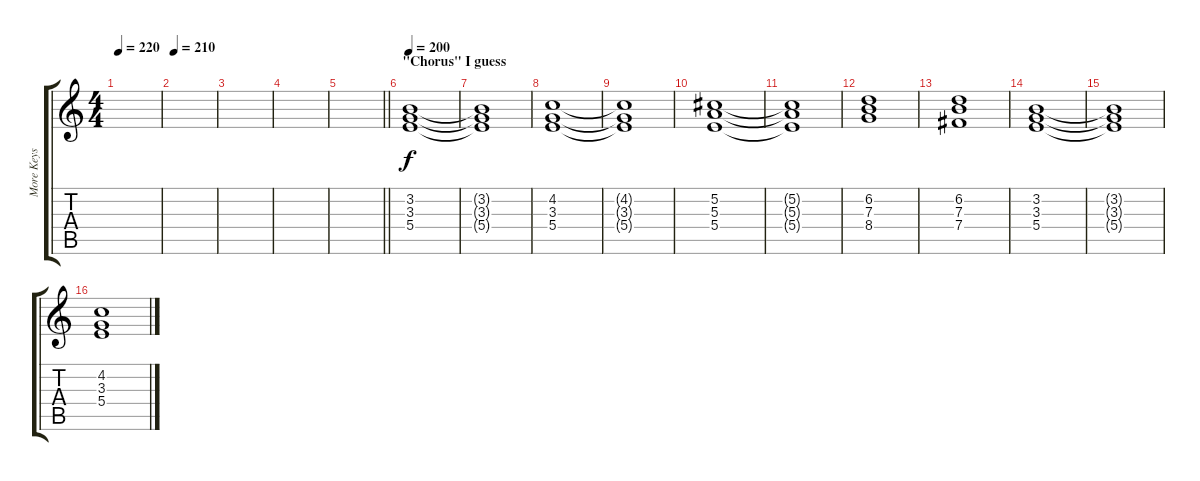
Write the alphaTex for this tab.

\track ("More Keys" "More Keys") {instrument electricguitarjazz}
\staff {score tabs}
\tuning (Db4 Ab3 E3 B2 Gb2 Db2) {hide}
\ts (4 4)
\tempo 220
\clef g2
\ks c
|
\tempo 210
|
|
|
\barLineRight lightlight
|
\section ("" "\"Chorus\" I guess")
\tempo 200
(3.2 3.3 5.4).1{volume 4 balance 8 instrument pad2warm} |
(3.2{t} 3.3{t} 5.4{t}).1 |
(4.2 3.3 5.4).1 |
(4.2{t} 3.3{t} 5.4{t}).1 |
(5.2 5.3 5.4).1 |
(5.2{t} 5.3{t} 5.4{t}).1 |
(6.2 7.3 8.4).1 |
(6.2 7.3 7.4).1 |
(3.2 3.3 5.4).1 |
(3.2{t} 3.3{t} 5.4{t}).1 |
(4.2 3.3 5.4).1
